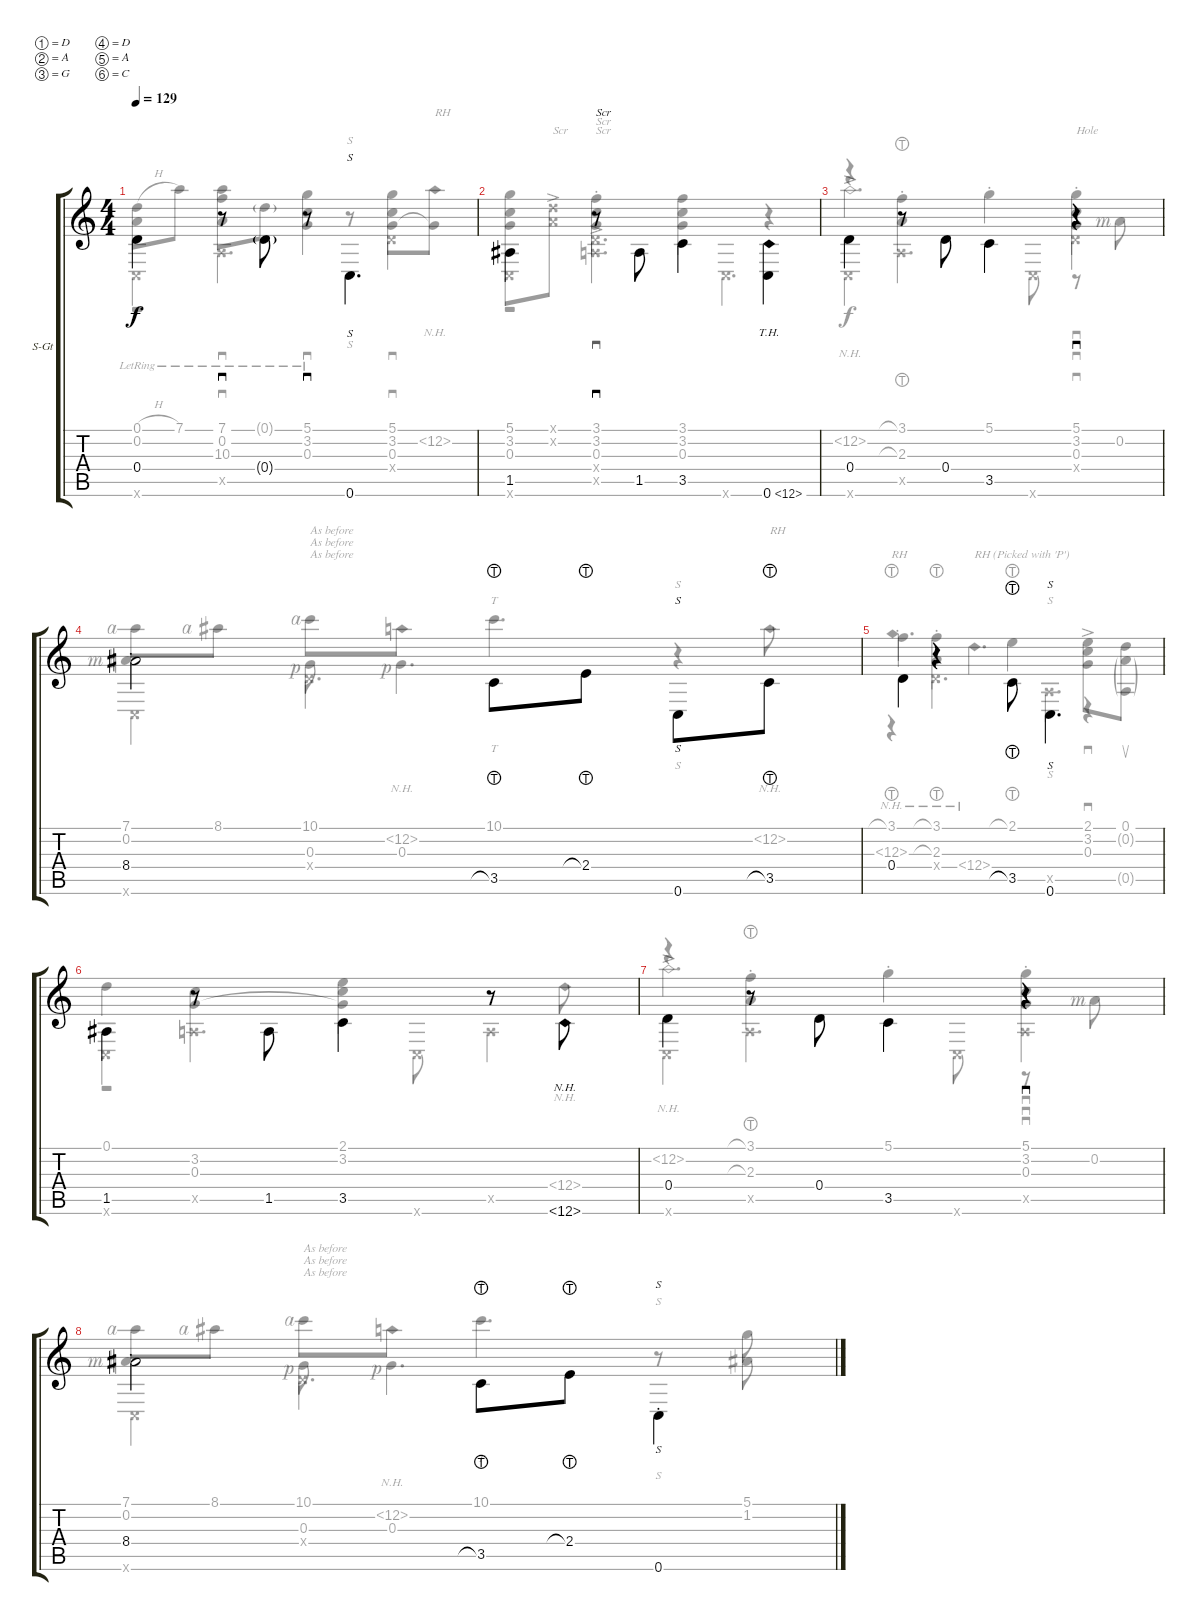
\defaultSystemsLayout 4
\bracketExtendMode groupsimilarinstruments
\firstSystemTrackNameOrientation horizontal
\otherSystemsTrackNameOrientation horizontal
\track ("Steel Guitar" "S-Gt") {instrument acousticguitarsteel}
\staff {score tabs}
\tuning (D4 A3 G3 D3 A2 C2)
\voice
\ts (4 4)
\tempo 129
\clef g2
\scale
0.500314
\ks c
0.4.4{dy f beam invert} r.8{sd} 0.4{g}.8{beam invert} r.8{sd} 0.6.4{s d beam invert} |
\scale
0.499555 1.5.4{beam invert} r.8{sd txt "Scr" beam invert} 1.5.8{beam invert} 3.5.4{beam invert} 0.6{th 12}.4{beam invert} |
\scale
0.499304 0.4.4{beam invert} r.8{beam invert} 0.4.8{beam invert} 3.5.4{beam invert} r.4{sd beam invert} |
\scale
0.500874 8.4{st}.2{beam invert} 3.5{lht}.8{beam invert} 2.4{lht}.8 0.6.8{s beam invert} 3.5{lht}.8 |
\scale
0.500314 0.4.4{beam invert} r.4 3.5{lht}.8{beam invert} 0.6.4{s d beam invert} |
\scale
0.499555 1.5.4{beam invert} r.8{beam invert} 1.5.8{beam invert} 3.5.4{beam invert} r.8 12.6{nh}.8{beam invert} |
\scale
0.499314 0.4.4{beam invert} r.8 0.4.8{beam invert} 3.5.4{beam invert} r.4{sd beam invert} |
\scale
0.50088 8.4{st}.2{beam invert} 3.5{lht}.8{beam invert} 2.4{lht}.8 0.6{st}.4{s beam invert}
\voice
\clef g2
\ottava regular
\simile none
\scale
0.500314
\ks c
(0.1{h} 0.2{lr}).8{dy f} 7.1{lr}.8 (7.1{lr} 0.2 10.3).8{sd} 0.1{g lr}.8 (0.3 3.2 5.1{lr}).4{sd} (5.1 3.2 0.3).8{sd} (12.2{nh} 0.3{t}).8{txt "RH"} |
\scale
0.499555 (0.3 3.2 5.1).4 (3.1{st} 3.2{st} 0.3{st}).4{sd txt "Scr"} (0.3 3.2 3.1).4 r.4 |
\scale
0.499304 r.4 (2.3{lht st} 3.1{lht st}).4 5.1{st}.4 (5.1{st} 0.3{st} 3.2{st}).4{sd} |
\scale
0.500874 7.1{rf 4}.8 8.1{rf 4}.8 10.1{rf 4}.8{txt "As before"} 12.2{nh}.8 10.1.4{tt d} 12.2{nh}.8{txt "RH"} |
\scale
0.500314 3.1{lht st}.4 (3.1{lht} 2.3{lht st}).4 2.1{lht}.4 (0.3{ac} 3.2{ac} 2.1{ac}).8{sd} (0.1 0.2{g} 0.5{g}).8{su} |
\scale
0.499555 0.1.4 (3.2 0.3).4 (2.1 3.2 0.3{t}).4 r.8 12.4{nh}.8 |
\scale
0.499314 r.4 (2.3{lht st} 3.1{lht st}).4 5.1{st}.4 (5.1{st} 0.3{st} 3.2{st}).4{sd} |
\scale
0.50088 7.1{rf 4}.8 8.1{rf 4}.8 10.1{rf 4}.8{txt "As before"} 12.2{nh}.8 10.1.4{tt d} 5.1{h}.8
\voice
\clef g2
\ottava regular
\simile none
\scale
0.500314
\ks c
0.6{x}.4{dy f} 0.5{x}.4{d sd} r.8{s} 0.4{x}.4{sd} |
\scale
0.499555 0.6{x}.8 (0.2{ac x} 0.1{ac x}).8{txt "Scr"} (0.4{x} 0.5{ac x}).4{d sd txt "Scr"} 0.6{x}.4{d} |
\scale
0.499304 0.6{x}.4 0.5{x}.4{d} 0.6{x}.8 0.4{x}.4{sd txt "Hole"} |
\scale
0.500874 0.6{x}.4 0.4{x}.2{d txt "As before"} |
\scale
0.500314 r.4 0.4{x}.4{d} 0.5{x}.4{s d} |
\scale
0.499555 0.6{x}.4 0.5{x}.4{d} 0.6{x}.8 0.5{x}.4 |
\scale
0.499314 0.6{x}.4 0.5{x}.4{d} 0.6{x}.8 0.5{x}.4{sd} |
\scale
0.50088 0.6{x}.4 0.4{x}.2{d txt "As before"}
\voice
\clef g2
\ottava regular
\simile none
\scale
0.500314
\ks c
r.1{dy f} |
\scale
0.499555 r.1 |
\scale
0.499304 12.2{nh ac}.2{d} r.8{sd} 0.2{rf 3}.8 |
\scale
0.500874 0.2{rf 3}.4 0.3{rf 1}.8{txt "As before"} 0.3{rf 1}.4{d} r.4{s} |
\scale
0.500314 12.3{nh}.4{d txt "RH"} 12.4{nh}.4{d txt "RH (Picked with 'P')"} r.4{sd} |
\scale
0.499555 r.1 |
\scale
0.499314 12.2{nh ac}.2{d} r.8{sd} 0.2{rf 3}.8 |
\scale
0.50088 0.2{rf 3}.4 0.3{rf 1}.8{txt "As before"} 0.3{rf 1}.4{d} r.8{s} 1.2{h}.8
